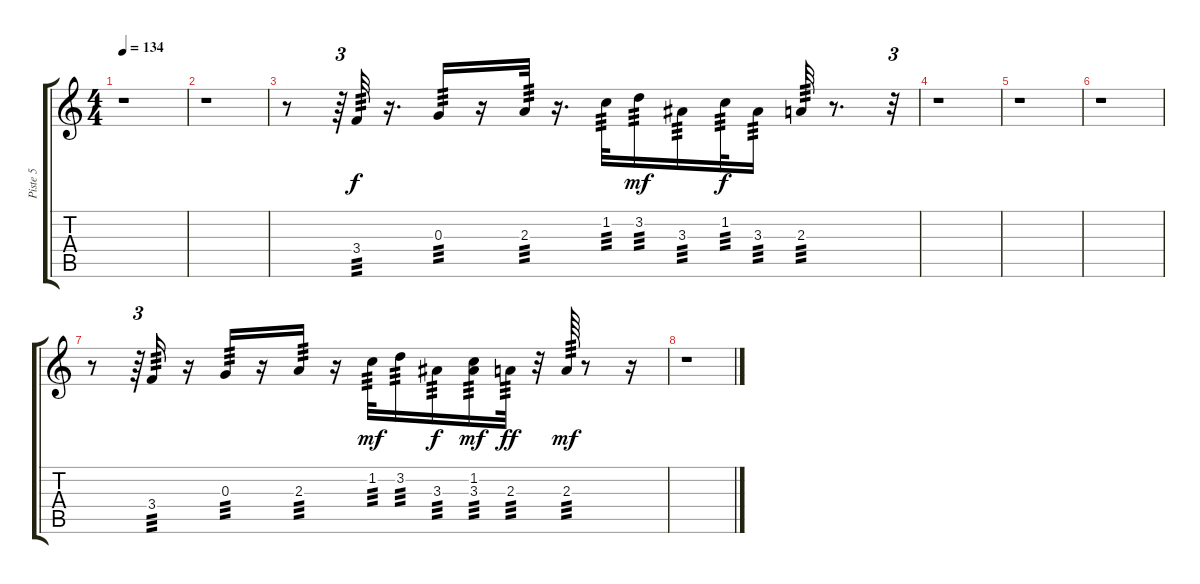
\track ("Piste 5" "Piste 5") {instrument acousticguitarsteel}
\staff {score tabs}
\tuning (E4 B3 G3 D3 A2 E2) {hide}
\ts (4 4)
\tempo 134
\clef g2
\ks c
r.1{dy f} |
r.1 |
r.8 r.64{tu (3 2)} 3.4.32{tp 3} r.16{d} 0.3.16{tp 3} r.16 2.3.32{tp 3} r.16{d} 1.2.32{tp 3} 3.2.16{tp 3 dy mf} 3.3.16{tp 3} 1.2.32{tp 3 dy f} 3.3.16{tp 3} 2.3.32{tp 3} r.8{d} r.32{tu (3 2)} |
r.1 |
r.1 |
r.1 |
r.8 r.64{tu (3 2)} 3.4.16{tp 3} r.16 0.3.16{tp 3} r.16 2.3.16{tp 3} r.16 1.2.32{tp 3 dy mf} 3.2.16{tp 3} 3.3.16{tp 3 dy f} (1.2 3.3).16{tp 3 dy mf} 2.3.32{tp 3 dy ff} r.32 2.3.64{tp 3 dy mf} r.8 r.16 |
r.1
